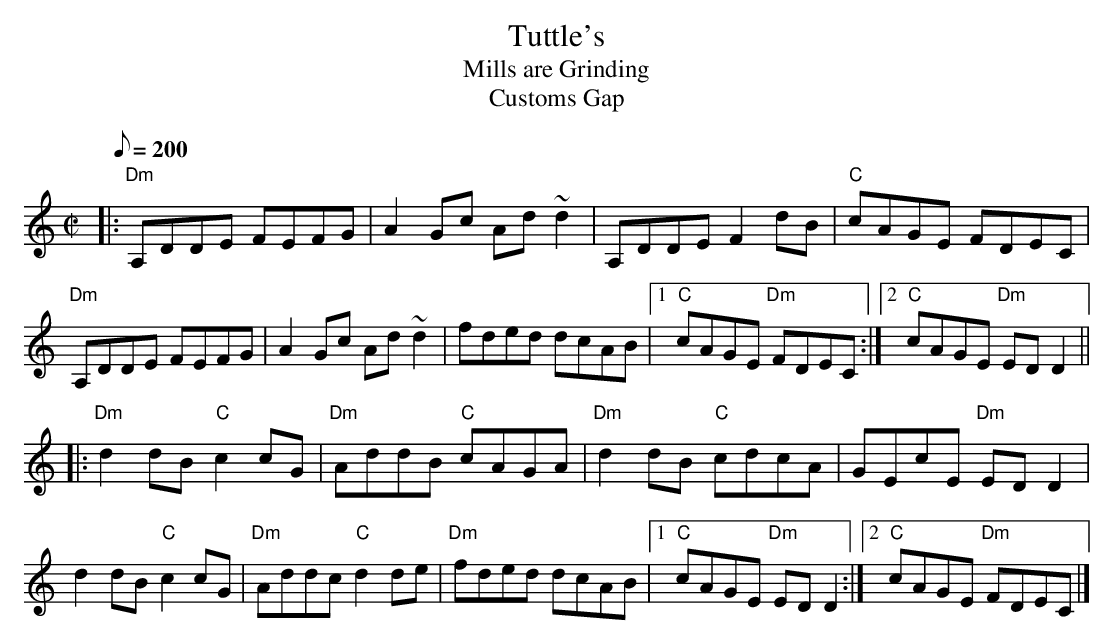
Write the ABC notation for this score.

X:1
T: Tuttle's
T: Mills are Grinding
T: Customs Gap
M:C|
L:1/8
Q:200
K:Ddor
|:\
"Dm"A,DDE FEFG | A2Gc Ad~d2 | A,DDE F2dB | "C"cAGE FDEC |
"Dm"A,DDE FEFG | A2Gc Ad~d2 | fded dcAB |1 "C"cAGE "Dm"FDEC :|2 "C"cAGE "Dm"EDD2 ||
|:\
"Dm"d2dB "C"c2cG | "Dm"AddB "C"cAGA | "Dm"d2dB "C"cdcA | GEcE "Dm"EDD2 |
d2dB "C"c2cG | "Dm"Addc "C"d2de | "Dm"fded dcAB |1 "C"cAGE "Dm"EDD2 :|2 "C"cAGE "Dm"FDEC |]
